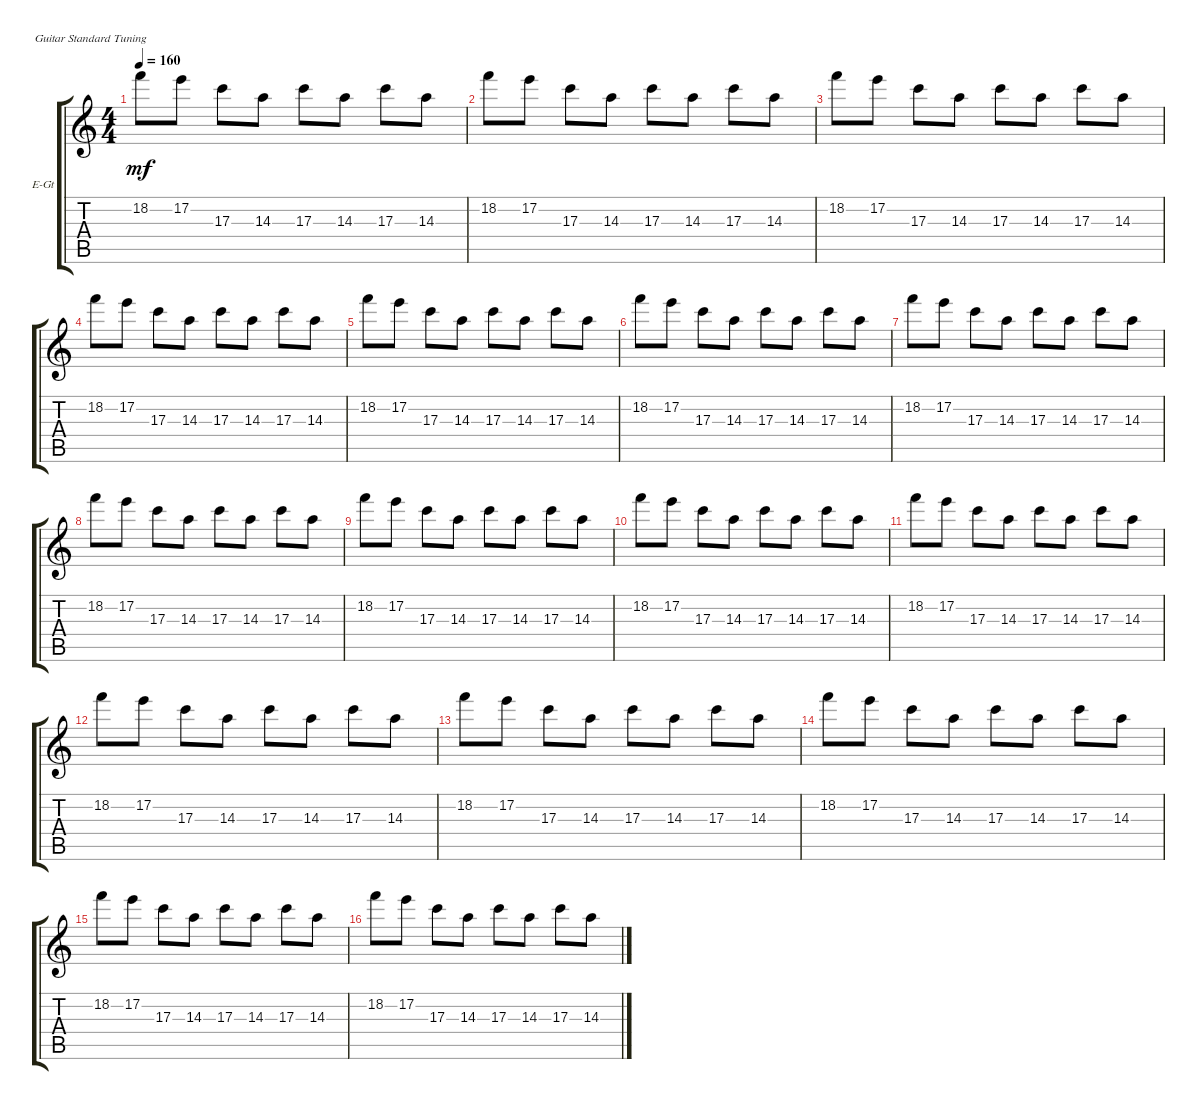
\bracketExtendMode groupsimilarinstruments
\firstSystemTrackNameOrientation horizontal
\otherSystemsTrackNameOrientation horizontal
\track ("Keyboard" "E-Gt") {instrument electricguitarclean}
\staff {score tabs}
\tuning (E4 B3 G3 D3 A2 E2)
\ts (4 4)
\tempo 160
\clef g2
\ks c
18.2.8{dy mf} 17.2.8 17.3.8 14.3.8 17.3.8 14.3.8 17.3.8 14.3.8 |
18.2.8 17.2.8 17.3.8 14.3.8 17.3.8 14.3.8 17.3.8 14.3.8 |
18.2.8 17.2.8 17.3.8 14.3.8 17.3.8 14.3.8 17.3.8 14.3.8 |
18.2.8 17.2.8 17.3.8 14.3.8 17.3.8 14.3.8 17.3.8 14.3.8 |
18.2.8 17.2.8 17.3.8 14.3.8 17.3.8 14.3.8 17.3.8 14.3.8 |
18.2.8 17.2.8 17.3.8 14.3.8 17.3.8 14.3.8 17.3.8 14.3.8 |
18.2.8 17.2.8 17.3.8 14.3.8 17.3.8 14.3.8 17.3.8 14.3.8 |
18.2.8 17.2.8 17.3.8 14.3.8 17.3.8 14.3.8 17.3.8 14.3.8 |
18.2.8 17.2.8 17.3.8 14.3.8 17.3.8 14.3.8 17.3.8 14.3.8 |
18.2.8 17.2.8 17.3.8 14.3.8 17.3.8 14.3.8 17.3.8 14.3.8 |
18.2.8 17.2.8 17.3.8 14.3.8 17.3.8 14.3.8 17.3.8 14.3.8 |
18.2.8 17.2.8 17.3.8 14.3.8 17.3.8 14.3.8 17.3.8 14.3.8 |
18.2.8 17.2.8 17.3.8 14.3.8 17.3.8 14.3.8 17.3.8 14.3.8 |
18.2.8 17.2.8 17.3.8 14.3.8 17.3.8 14.3.8 17.3.8 14.3.8 |
18.2.8 17.2.8 17.3.8 14.3.8 17.3.8 14.3.8 17.3.8 14.3.8 |
18.2.8 17.2.8 17.3.8 14.3.8 17.3.8 14.3.8 17.3.8 14.3.8
